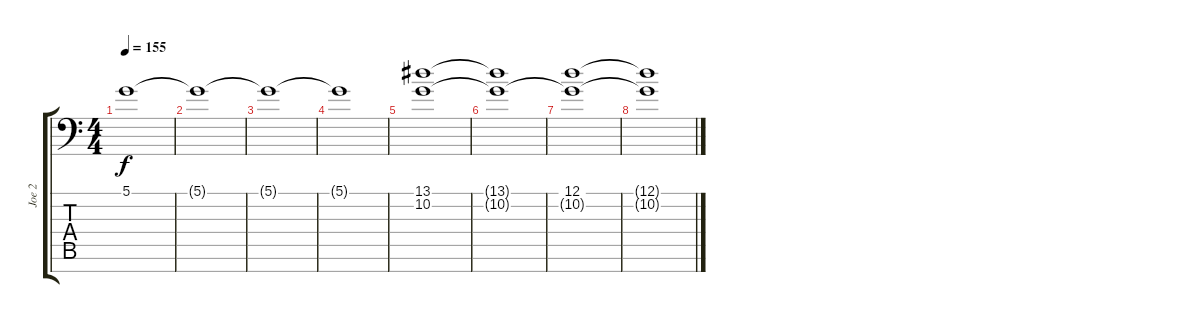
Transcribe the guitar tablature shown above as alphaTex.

\track ("Joe 2" "Joe 2") {instrument choiraahs}
\staff {score tabs}
\tuning (D4 A3 F3 C3 G2 C2 G1) {hide}
\ts (4 4)
\tempo 155
\clef f4
\ks c
5.1.1{dy f} |
5.1{t}.1 |
5.1{t}.1 |
5.1{t}.1 |
(13.1 10.2).1 |
(13.1{t} 10.2{t}).1 |
(12.1 10.2{t}).1 |
(12.1{t} 10.2{t}).1
